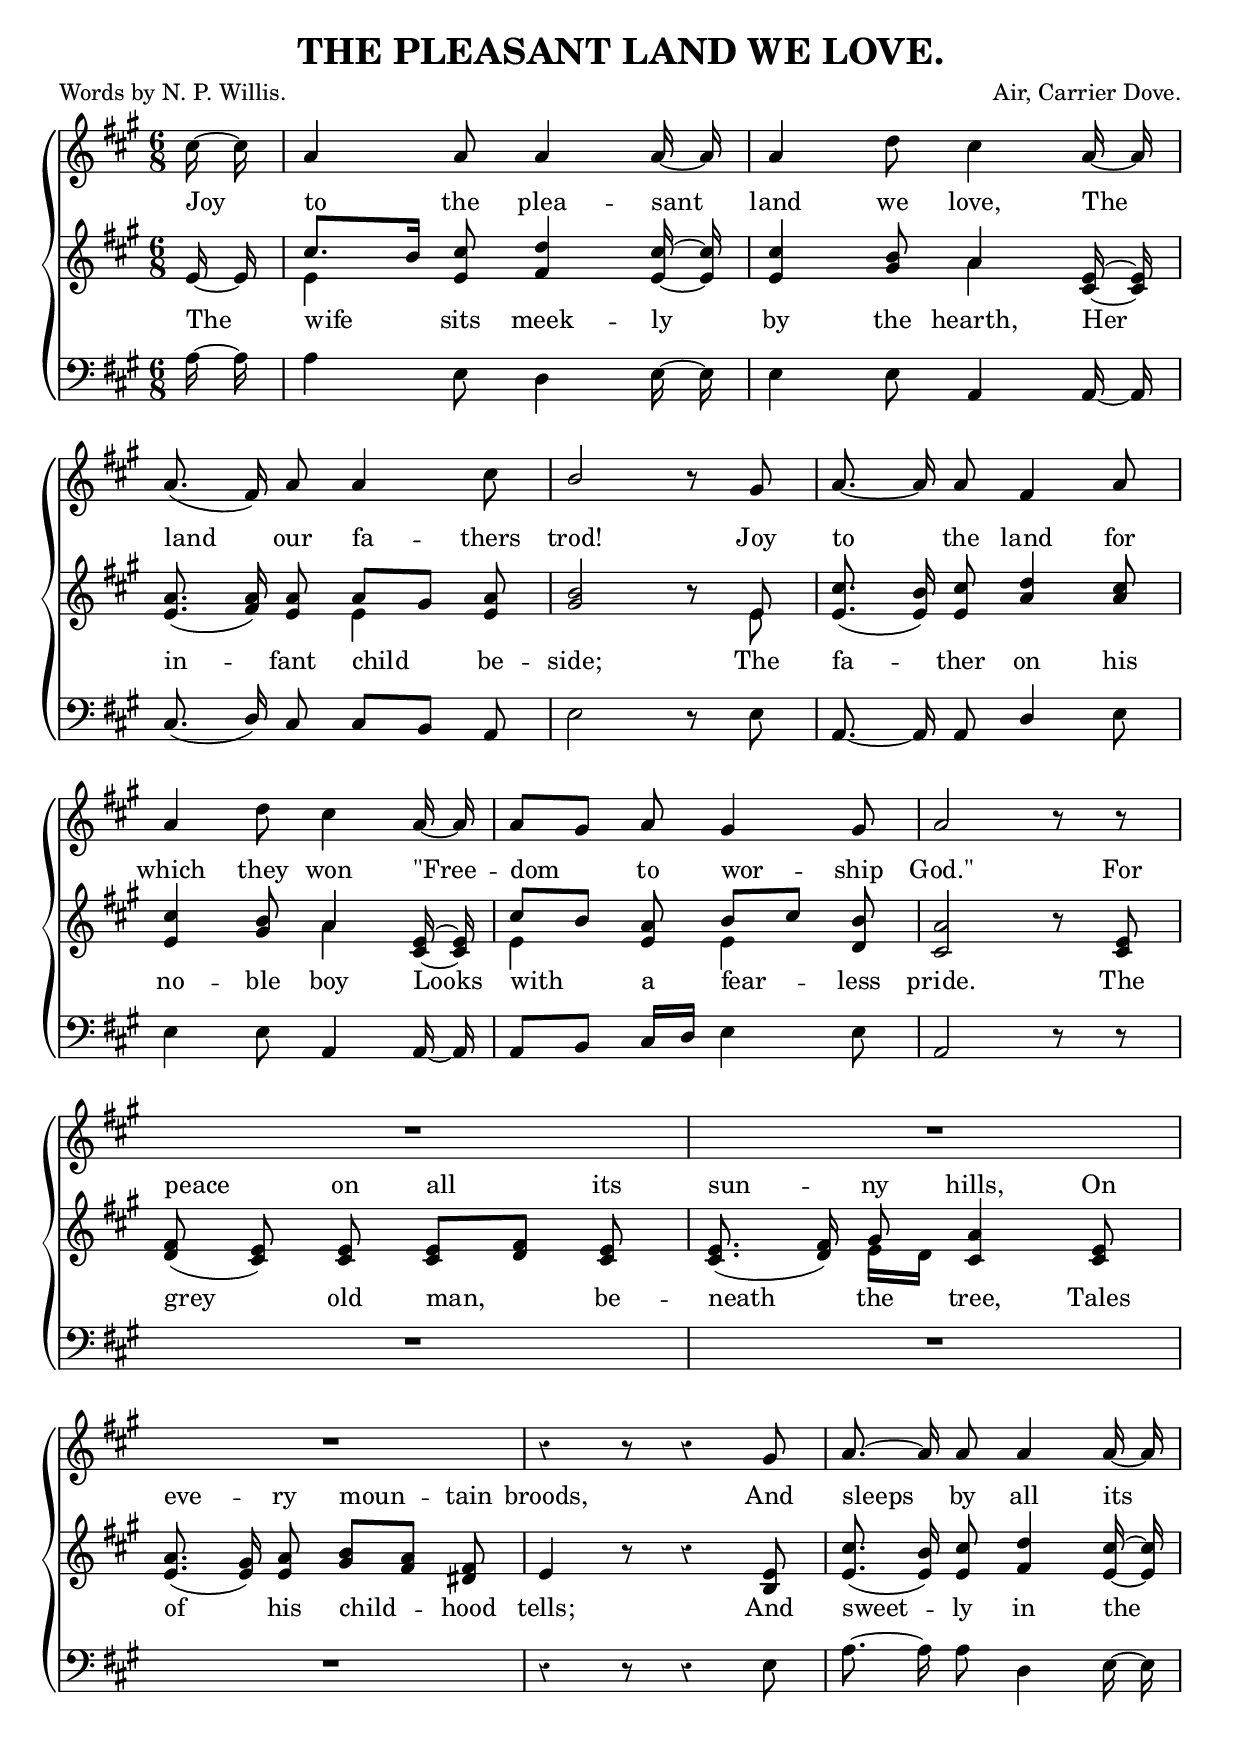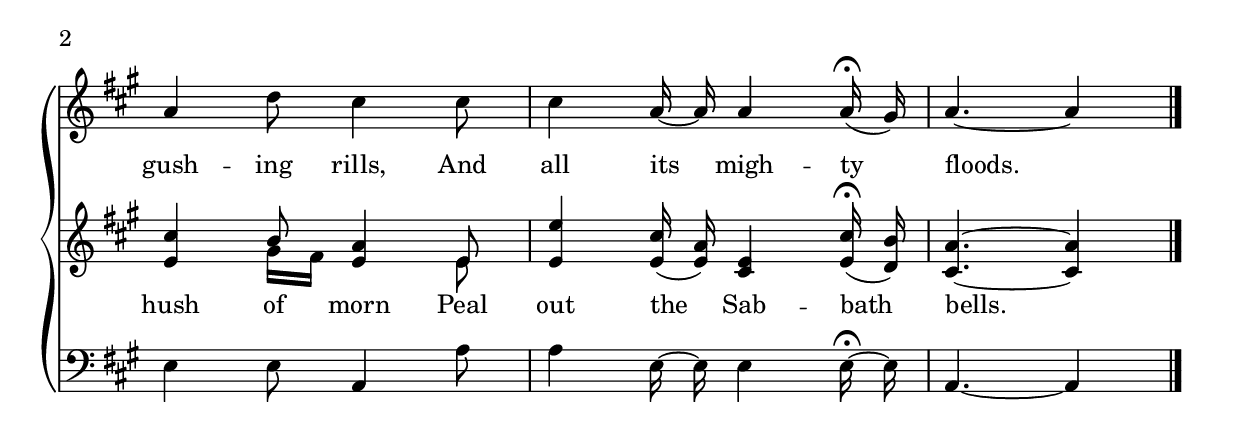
\version "2.10"
\include "english.ly"

\header {
  title = "THE PLEASANT LAND WE LOVE."
  poet = "Words by N. P. Willis."
  composer = "Air, Carrier Dove."
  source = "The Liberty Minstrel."
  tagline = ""
}

verseOne = \lyricmode {
  Joy to the plea -- sant land we love, The
  land our fa -- thers trod! Joy to the land for
  which they won "\"Free" -- dom to wor -- ship "God.\"" For
    peace on all its sun -- ny hills, On
  eve -- ry moun -- tain broods, And sleeps by all its
  gush -- ing rills, And all its migh -- ty floods.
}

verseTwo = \lyricmode {
  The wife sits meek -- ly by the hearth, Her
  in -- fant child be -- side; The fa -- ther on his
  no -- ble boy Looks with a fear -- less pride. The
  grey old man, be -- neath the tree, Tales
  of his child -- hood tells; And sweet -- ly in the
  hush of morn Peal out the Sab -- bath bells.
}

soprano =  \relative c' {
  \key a \major
  \time 6/8
  \clef treble
  \autoBeamOff
  \override Stem #'neutral-direction = #up

  \partial 8 cs'16 ~ cs16 |
      a4 a8 a4 a16 ~ a16  |
      a4 d8 cs4 a16 ~ a16 |

  \break    
  a8.( fs16) a8 a4 cs8 |
      b2 r8 gs8 |
      a8. ~ a16  a8 fs4 a8 |

  \break    
  a4 d8 cs4 a16 ~ a16 |
      a8[ gs8] a8 gs4 gs8 |
      a2 r8 r8 |
  
  \break    
  R2. | R2. |

  \break
  R2. |
      r4 r8 r4 gs8 |
      \tieUp a8. ~ a16 a8 a4 \tieDown a16 ~ a16 |

  \break    
  a4 d8 cs4 cs8 |
      cs4 a16 ~ a16 a4 a16^\fermata( gs16) |
      a4. ~ a4 \bar "|."
}

alto =  \relative c' {
  \key a \major
  \time 6/8
  \clef treble
  \autoBeamOff
  \stemUp

  \partial 8 e16 ~ e16  |
      cs'8.[ b16] <e, cs'>8 <fs d'>4 <e cs'>16 ~ <e cs'>16 |
      <e cs'>4 <gs b>8 a4 <cs, e>16 ~ <cs e>16 |

  <e a>8.( <fs a>16) <e a>8 a8[ gs8] <e a>8 |
      <gs b>2 r8 e8 |
      <e cs'>8.( <e b'>16) <e cs'>8 <a d>4 <a cs>8 |

  <e cs'>4 <gs b>8 a4 <cs, e>16 ~ <cs e>16 |
      cs'8[ b8] <e, a>8 b'[ cs8] <d, b'>8 |
      <cs a'>2 r8 <cs e>8 |
  
  <d fs>8( <cs e>8) <cs e>8 <cs e>8[ <d fs>8] <cs e>8 |
      <cs e>8.( <d fs>16) gs8 <cs, a'>4 <cs e>8 |

  <e a>8.( <e gs>16) <e a>8 <gs b>8[ <fs a>8] <ds fs>8 |
      e4 r8 r4 <b e>8 |
      <e cs'>8.( <e b'>16) <e cs'>8 <fs d'>4 <e cs'>16 ~ <e cs'>16 |

  <e cs'>4 b'8 <e, a>4 e8 |
      <e e'>4 <e cs'>16( <e a>16) <cs e>4 <e cs'>16^\fermata( <d b'>16) |
      <cs a'>4. ~ <cs a'>4 \bar "|."
}

tenor = \relative c' {
  \key a \major
  \time 6/8
  \clef treble
  \autoBeamOff
  \stemDown

  \partial 8 s8 |
      e4 s2 |
      s4 s8 a4 s8 |

  s4 s8 e4 s8 |
      s2 s8 e8 |
      s2. |

  s4 s8 a4 s8 |
      e4 s8 e4 s8 |
      s2. |
  
  s2. |
      s8 s8 e16[ d16] s4 s8 |

  s2. | s2. | s2. |

  s4 gs16[ fs16] s4 e8 |
      s2. |
      s4. s4 \bar "|."  
}  
  
bass =  \relative c {
\key a \major
  \time 6/8
  \clef bass
  \autoBeamOff	
  \override Stem #'neutral-direction = #up
	
  a'16 ~ a16 |
      a4 e8 \stemDown d4 \stemNeutral e16 ~ e16 |
      e4 e8 a,4 a16 ~ a16 |

  cs8.( d16) cs8 cs8[ b8] a8 |
      e'2 r8 e8 |
      a,8. ~ a16 a8 d4 e8 |

  e4 e8 a,4 a16 ~ a16 |
      a8[ b8] cs16[ d16] e4 e8 |
      a,2 r8 r8 |
  
  R2. | R2.
  
  R2. |
      r4 r8 r4 e'8 |
      a8. ~ a16 a8 \stemDown d,4 e16 ~ e16 |

  e4 e8 \stemNeutral a,4 a'8 |
      a4 e16 ~ e16 e4 e16^\fermata ~ e16 |
      a,4. ~ a4 \bar "|."
}

\score { 
  \new ChoirStaff \with{systemStartDelimiter = #'SystemStartBrace }	
   <<
     \new Staff = "upperOne"  \new Voice = "soprano" { \soprano }
     \new Staff = "upperTwo" 
               <<
     \new Voice = "alto" { \alto }
     \new Voice = "tenor" { \tenor }
               >> 
     \new Lyrics \with {alignAboveContext=upperTwo} \lyricsto "alto" \verseOne
     \new Lyrics \lyricsto "alto" { \verseTwo }
     \new Staff = "bass"  \new Voice = "bass" { \bass }
   >>
   
\layout {
	indent=0
	\context { \Staff \override Rest #'style = #'classical }
	\context { \Score \remove "Bar_number_engraver" }
	  }
	  
\midi { \context { \Score tempoWholesPerMinute = #(ly:make-moment 92 4 ) }}   

}
